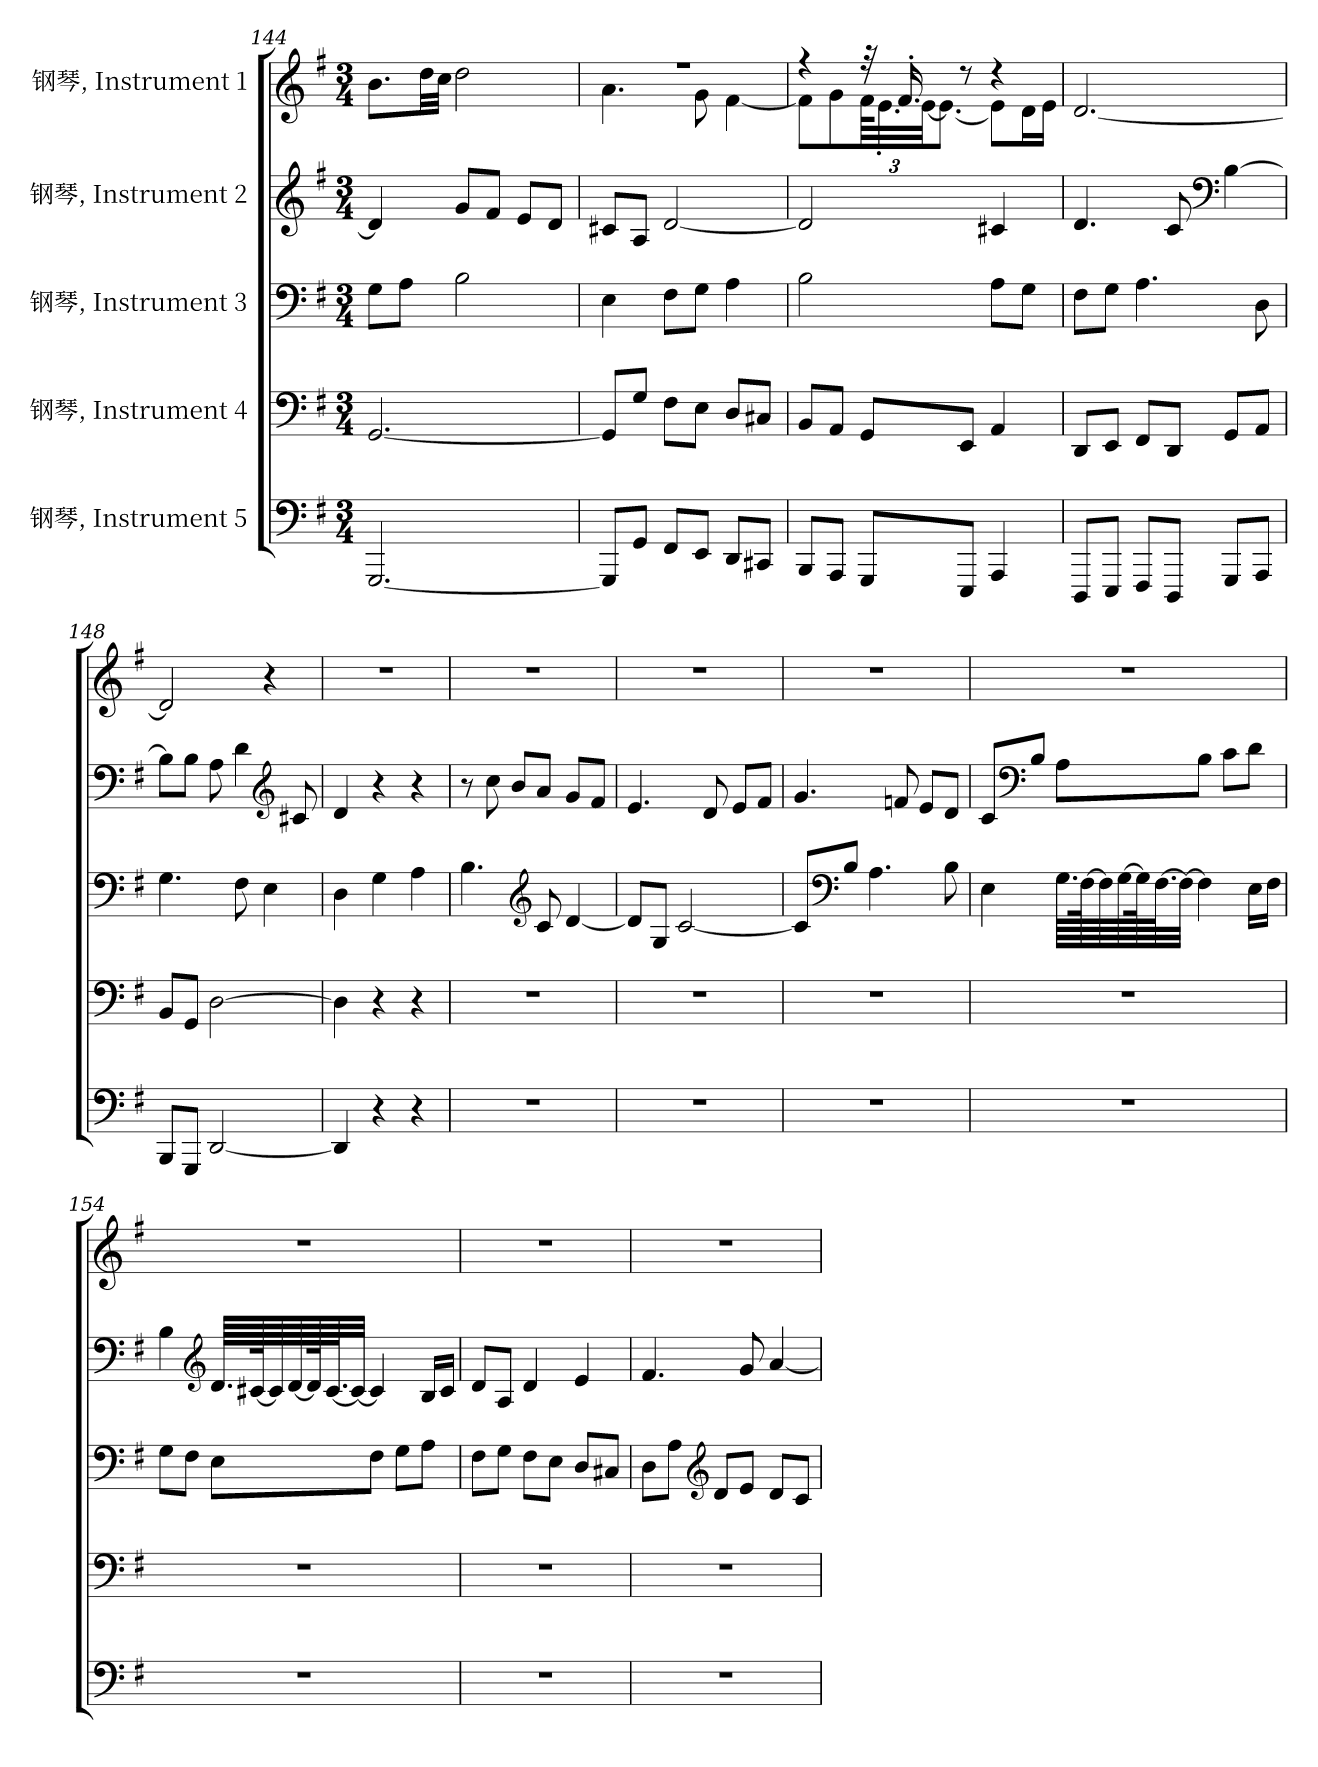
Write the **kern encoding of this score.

**kern	**kern	**kern	**kern	**kern
*part5	*part4	*part3	*part2	*part1
*staff5	*staff4	*staff3	*staff2	*staff1
*I"钢琴, Instrument 5	*I"钢琴, Instrument 4	*I"钢琴, Instrument 3	*I"钢琴, Instrument 2	*I"钢琴, Instrument 1
*clefF4	*clefF4	*clefF4	*clefG2	*clefG2
*k[f#]	*k[f#]	*k[f#]	*k[f#]	*k[f#]
*M3/4	*M3/4	*M3/4	*M3/4	*M3/4
=144	=144	=144	=144	=144
[2.GGG/	[2.GG/	8G\L	4d/]	8.b\L
.	.	8A\J	.	.
.	.	.	.	32dd\LL
.	.	.	.	32cc\JJJ
.	.	2B\	8g/L	2dd\
.	.	.	8f#/J	.
.	.	.	8e/L	.
.	.	.	8d/J	.
!!LO:LB:g=z
=145	=145	=145	=145	=145
*	*	*	*	*^
8GGG/L]	8GG/L]	4E\	8c#X/L	2.r	4.a\
8GG/J	8G/J	.	8A/J	.	.
8FF#/L	8F#\L	8F#\L	[2d/	.	.
8EE/J	8E\J	8G\J	.	.	8g\
8DD/L	8D/L	4A\	.	.	[4f#\
8CC#X/J	8C#X/J	.	.	.	.
=146	=146	=146	=146	=146	=146
8BBB/L	8BB/L	2B\	2d/]	4r	8f#\L]
8AAA/J	8AA/J	.	.	.	8g\
*	*	*	*	*	*Xbrackettup
8GGG/L	8GG/L	.	.	32r	96f#\KLL
.	.	.	.	.	48.e'\
.	.	.	.	16.f#'/	.
.	.	.	.	.	[48e\JJ
.	.	.	.	.	8.e\J_
8EEE/J	8EE/J	.	.	8r	.
4AAA/	4AA/	8A\L	4c#X/	4r	8e\L]
.	.	8G\J	.	.	16d\L
.	.	.	.	.	16e\JJ
*	*	*	*	*v	*v
=147	=147	=147	=147	=147
8DDD/L	8DD/L	8F#\L	4.d/	[2.d/
8EEE/J	8EE/J	8G\J	.	.
8FFF#/L	8FF#/L	4.A\	.	.
8DDD/J	8DD/J	.	8c/	.
*	*	*	*clefF4	*
8GGG/L	8GG/L	.	[4B\	.
8AAA/J	8AA/J	8D\	.	.
!!LO:PB:g=z
=148	=148	=148	=148	=148
8BBB/L	8BB/L	4.G\	8B\L]	2d/]
8GGG/J	8GG/J	.	8B\J	.
[2DD/	[2D\	.	8A\	.
.	.	8F#\	4d\	.
.	.	4E\	.	4r
*	*	*	*clefG2	*
.	.	.	8c#X/	.
=149	=149	=149	=149	=149
4DD/]	4D\]	4D\	4d/	2.r
4r	4r	4G\	4r	.
4r	4r	4A\	4r	.
=150	=150	=150	=150	=150
2.r	2.r	4.B\	8r	2.r
.	.	.	8cc\	.
.	.	.	8b/L	.
*	*	*clefG2	*	*
.	.	8c/	8a/J	.
.	.	[4d/	8g/L	.
.	.	.	8f#/J	.
=151	=151	=151	=151	=151
2.r	2.r	8d/L]	4.e/	2.r
.	.	8G/J	.	.
.	.	[2c/	.	.
.	.	.	8d/	.
.	.	.	8e/L	.
.	.	.	8f#/J	.
=152	=152	=152	=152	=152
2.r	2.r	8c/L]	4.g/	2.r
*	*	*clefF4	*	*
.	.	8B/J	.	.
.	.	4.A\	.	.
.	.	.	8fn/	.
.	.	.	8e/L	.
.	.	8B\	8d/J	.
!!LO:LB:g=z
=153	=153	=153	=153	=153
2.r	2.r	4E\	8c/L	2.r
*	*	*	*clefF4	*
.	.	.	8B/J	.
.	.	64.G\LLLL	8A\L	.
.	.	[128F#\K	.	.
.	.	64F#\]	.	.
.	.	[64G\	.	.
.	.	128G\K]	.	.
.	.	[64.F#\J	.	.
.	.	32F#\JJJ_	.	.
.	.	4F#\]	8B\J	.
.	.	.	8c\L	.
.	.	16E\LL	8d\J	.
.	.	16F#\JJ	.	.
=154	=154	=154	=154	=154
2.r	2.r	8G\L	4B\	2.r
.	.	8F#\J	.	.
*	*	*	*clefG2	*
.	.	8E\L	64.d/LLLL	.
.	.	.	[128c#X/K	.
.	.	.	64c#/]	.
.	.	.	[64d/	.
.	.	.	128d/K]	.
.	.	.	[64.c#/J	.
.	.	.	32c#/JJJ_	.
.	.	8F#\J	4c#/]	.
.	.	8G\L	.	.
.	.	8A\J	16B/LL	.
.	.	.	16c#/JJ	.
=155	=155	=155	=155	=155
2.r	2.r	8F#\L	8d/L	2.r
.	.	8G\J	8A/J	.
.	.	8F#\L	4d/	.
.	.	8E\J	.	.
.	.	8D/L	4e/	.
.	.	8C#X/J	.	.
!!LO:PB:g=z
=156	=156	=156	=156	=156
2.r	2.r	8D\L	4.f#/	2.r
.	.	8A\J	.	.
*	*	*clefG2	*	*
.	.	8d/L	.	.
.	.	8e/J	8g/	.
.	.	8d/L	[4a/	.
.	.	8c/J	.	.
=	=	=	=	=
*-	*-	*-	*-	*-
